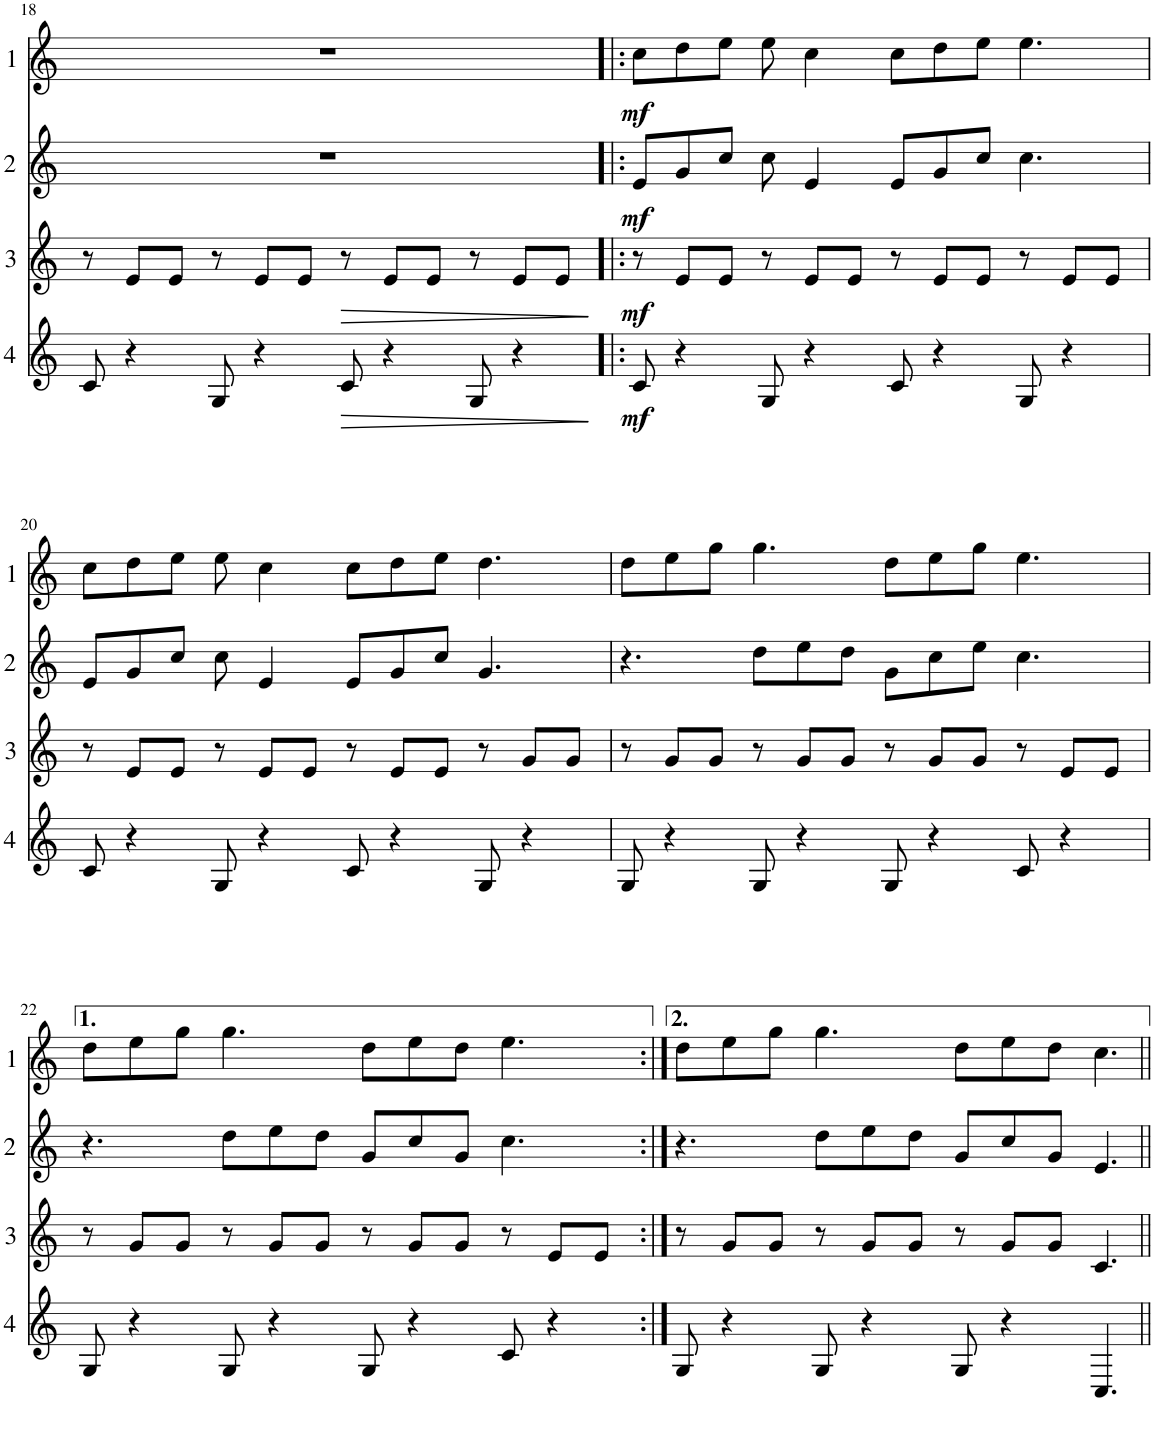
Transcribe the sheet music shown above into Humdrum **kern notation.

**kern	**dynam	**kern	**dynam	**kern	**dynam	**kern	**dynam
*part4	*part4	*part3	*part3	*part2	*part2	*part1	*part1
*staff4	*staff4	*staff3	*staff3	*staff2	*staff2	*staff1	*staff1
*I"Cor 4	*	*I"Cor 3	*	*I"Cor 2	*	*I"Cor 1	*
!!LO:PB:g=z
*clefG2	*	*clefG2	*	*clefG2	*	*clefG2	*
*Trd4c7	*	*Trd4c7	*	*Trd4c7	*	*Trd4c7	*
*k[]	*	*k[]	*	*k[]	*	*k[]	*
*M12/8	*	*M12/8	*	*M12/8	*	*M12/8	*
=18	=18	=18	=18	=18	=18	=18	=18
8c/	.	8r	.	1.r	.	1.r	.
4r	.	8e/L	.	.	.	.	.
.	.	8e/J	.	.	.	.	.
8G/	.	8r	.	.	.	.	.
4r	.	8e/L	.	.	.	.	.
.	.	8e/J	.	.	.	.	.
!	!LO:HP:b	!	!LO:HP:b	!	!	!	!
8c/	>	8r	>	.	.	.	.
4r	.	8e/L	.	.	.	.	.
.	.	8e/J	.	.	.	.	.
8G/	.	8r	.	.	.	.	.
4r	.	8e/L	.	.	.	.	.
.	.	8e/J	.	.	.	.	.
.	]	.	]	.	.	.	.
=19!|:	=19!|:	=19!|:	=19!|:	=19!|:	=19!|:	=19!|:	=19!|:
!	!LO:DY:b	!	!LO:DY:b	!	!LO:DY:b	!	!LO:DY:b
8c/	mf	8r	mf	8e/L	mf	8cc\L	mf
4r	.	8e/L	.	8g/	.	8dd\	.
.	.	8e/J	.	8cc/J	.	8ee\J	.
8G/	.	8r	.	8cc\	.	8ee\	.
4r	.	8e/L	.	4e/	.	4cc\	.
.	.	8e/J	.	.	.	.	.
8c/	.	8r	.	8e/L	.	8cc\L	.
4r	.	8e/L	.	8g/	.	8dd\	.
.	.	8e/J	.	8cc/J	.	8ee\J	.
8G/	.	8r	.	4.cc\	.	4.ee\	.
4r	.	8e/L	.	.	.	.	.
.	.	8e/J	.	.	.	.	.
!!LO:LB:g=z
=20	=20	=20	=20	=20	=20	=20	=20
8c/	.	8r	.	8e/L	.	8cc\L	.
4r	.	8e/L	.	8g/	.	8dd\	.
.	.	8e/J	.	8cc/J	.	8ee\J	.
8G/	.	8r	.	8cc\	.	8ee\	.
4r	.	8e/L	.	4e/	.	4cc\	.
.	.	8e/J	.	.	.	.	.
8c/	.	8r	.	8e/L	.	8cc\L	.
4r	.	8e/L	.	8g/	.	8dd\	.
.	.	8e/J	.	8cc/J	.	8ee\J	.
8G/	.	8r	.	4.g/	.	4.dd\	.
4r	.	8g/L	.	.	.	.	.
.	.	8g/J	.	.	.	.	.
=21	=21	=21	=21	=21	=21	=21	=21
8G/	.	8r	.	4.r	.	8dd\L	.
4r	.	8g/L	.	.	.	8ee\	.
.	.	8g/J	.	.	.	8gg\J	.
8G/	.	8r	.	8dd\L	.	4.gg\	.
4r	.	8g/L	.	8ee\	.	.	.
.	.	8g/J	.	8dd\J	.	.	.
8G/	.	8r	.	8g\L	.	8dd\L	.
4r	.	8g/L	.	8cc\	.	8ee\	.
.	.	8g/J	.	8ee\J	.	8gg\J	.
8c/	.	8r	.	4.cc\	.	4.ee\	.
4r	.	8e/L	.	.	.	.	.
.	.	8e/J	.	.	.	.	.
!!LO:LB:g=z
=22	=22	=22	=22	=22	=22	=22	=22
8G/	.	8r	.	4.r	.	8dd\L	.
4r	.	8g/L	.	.	.	8ee\	.
.	.	8g/J	.	.	.	8gg\J	.
8G/	.	8r	.	8dd\L	.	4.gg\	.
4r	.	8g/L	.	8ee\	.	.	.
.	.	8g/J	.	8dd\J	.	.	.
8G/	.	8r	.	8g/L	.	8dd\L	.
4r	.	8g/L	.	8cc/	.	8ee\	.
.	.	8g/J	.	8g/J	.	8dd\J	.
8c/	.	8r	.	4.cc\	.	4.ee\	.
4r	.	8e/L	.	.	.	.	.
.	.	8e/J	.	.	.	.	.
=23:|!	=23:|!	=23:|!	=23:|!	=23:|!	=23:|!	=23:|!	=23:|!
8G/	.	8r	.	4.r	.	8dd\L	.
4r	.	8g/L	.	.	.	8ee\	.
.	.	8g/J	.	.	.	8gg\J	.
8G/	.	8r	.	8dd\L	.	4.gg\	.
4r	.	8g/L	.	8ee\	.	.	.
.	.	8g/J	.	8dd\J	.	.	.
8G/	.	8r	.	8g/L	.	8dd\L	.
4r	.	8g/L	.	8cc/	.	8ee\	.
.	.	8g/J	.	8g/J	.	8dd\J	.
4.C/	.	4.c/	.	4.e/	.	4.cc\	.
=||	=||	=||	=||	=||	=||	=||	=||
*-	*-	*-	*-	*-	*-	*-	*-
